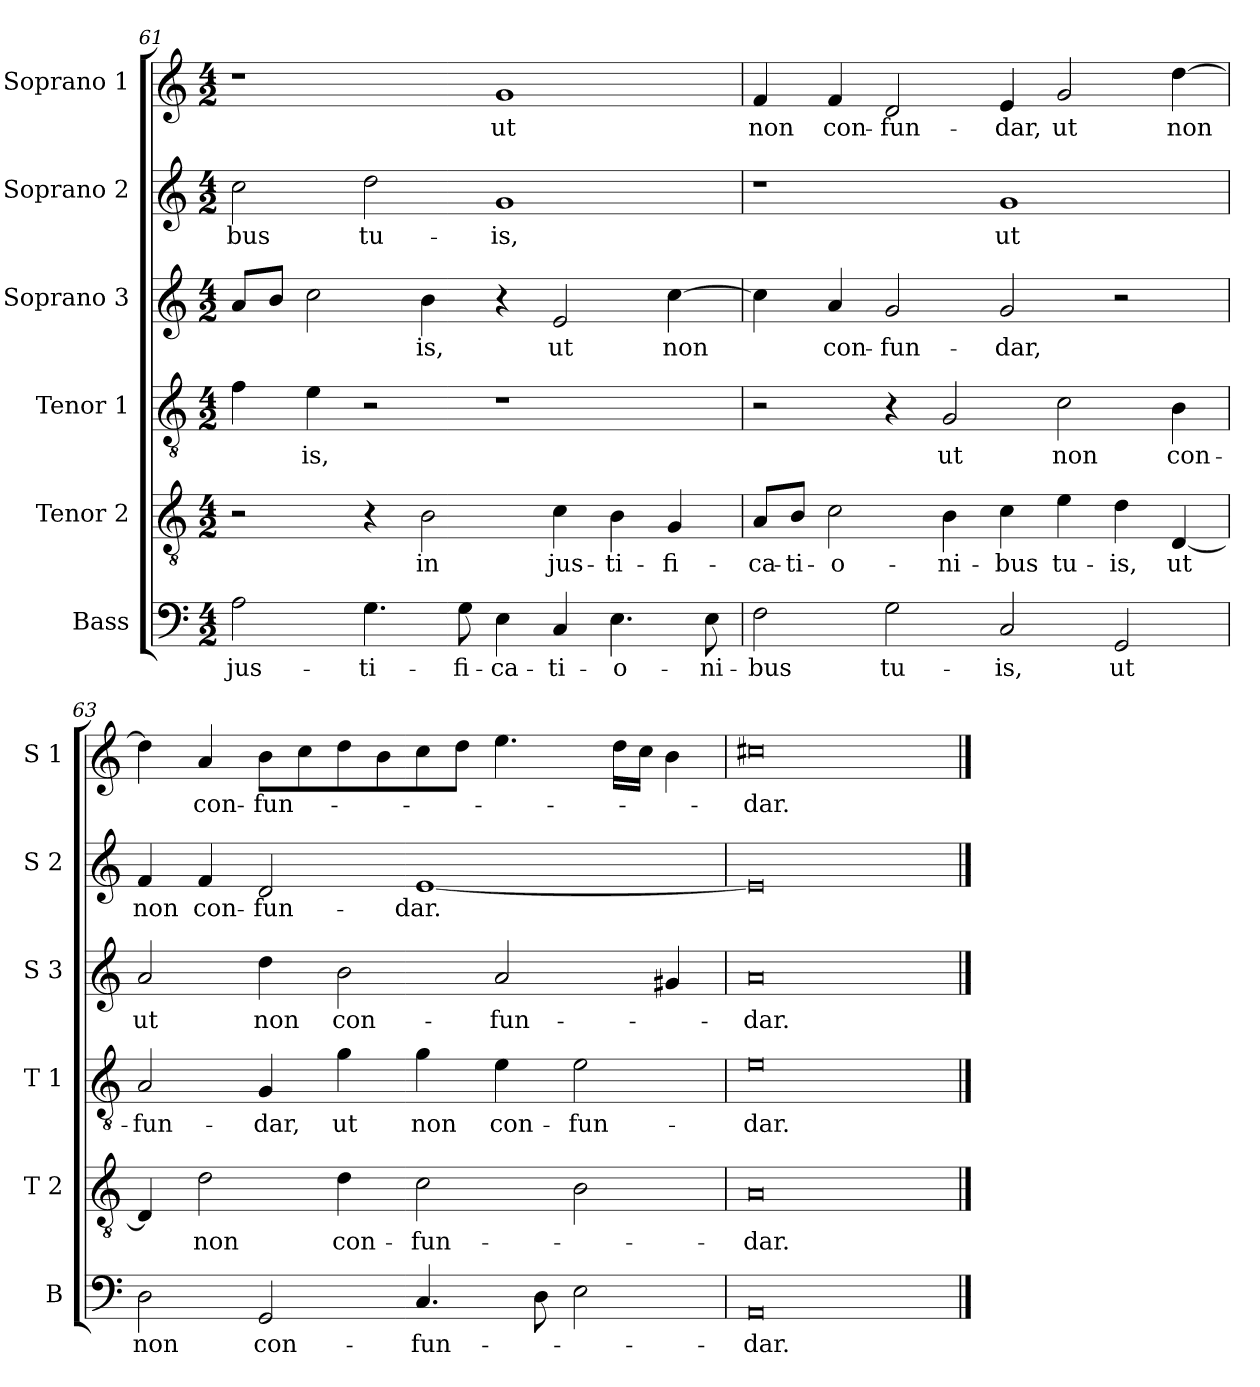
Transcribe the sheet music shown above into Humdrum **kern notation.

**kern	**text	**kern	**text	**kern	**text	**kern	**text	**kern	**text	**kern	**text
*part6	*part6	*part5	*part5	*part4	*part4	*part3	*part3	*part2	*part2	*part1	*part1
*staff6	*staff6	*staff5	*staff5	*staff4	*staff4	*staff3	*staff3	*staff2	*staff2	*staff1	*staff1
*I"Bass	*	*I"Tenor 2	*	*I"Tenor 1	*	*I"Soprano 3	*	*I"Soprano 2	*	*I"Soprano 1	*
*I'B	*	*I'T 2	*	*I'T 1	*	*I'S 3	*	*I'S 2	*	*I'S 1	*
*clefF4	*	*clefGv2	*	*clefGv2	*	*clefG2	*	*clefG2	*	*clefG2	*
*k[]	*	*k[]	*	*k[]	*	*k[]	*	*k[]	*	*k[]	*
*C:	*	*C:	*	*C:	*	*C:	*	*C:	*	*C:	*
*M4/2	*	*M4/2	*	*M4/2	*	*M4/2	*	*M4/2	*	*M4/2	*
=61	=61	=61	=61	=61	=61	=61	=61	=61	=61	=61	=61
!	!LO:LY:b	!	!	!	!	!	!	!	!LO:LY:b	!	!
2A\	jus-	2r	.	4f\	.	8a/L	.	2cc\	-bus	1r	.
.	.	.	.	.	.	8b/J	.	.	.	.	.
!	!	!	!	!	!LO:LY:b	!	!	!	!	!	!
.	.	.	.	4e\	-is,	2cc\	.	.	.	.	.
!	!LO:LY:b	!	!	!	!	!	!	!	!LO:LY:b	!	!
4.G\	-ti-	4r	.	2r	.	.	.	2dd\	tu-	.	.
!	!	!	!LO:LY:b	!	!	!	!LO:LY:b	!	!	!	!
.	.	2B\	in	.	.	4b\	-is,	.	.	.	.
!	!LO:LY:b	!	!	!	!	!	!	!	!	!	!
8G\	-fi-	.	.	.	.	.	.	.	.	.	.
!	!LO:LY:b	!	!	!	!	!	!	!	!LO:LY:b	!	!LO:LY:b
4E\	-ca-	.	.	1r	.	4r	.	1g	-is,	1g	ut
!	!LO:LY:b	!	!LO:LY:b	!	!	!	!LO:LY:b	!	!	!	!
4C/	-ti-	4c\	jus-	.	.	2e/	ut	.	.	.	.
!	!LO:LY:b	!	!LO:LY:b	!	!	!	!	!	!	!	!
4.E\	-o-	4B\	-ti-	.	.	.	.	.	.	.	.
!	!	!	!LO:LY:b	!	!	!	!LO:LY:b	!	!	!	!
.	.	4G/	-fi-	.	.	[4cc\	non	.	.	.	.
!	!LO:LY:b	!	!	!	!	!	!	!	!	!	!
8E\	-ni-	.	.	.	.	.	.	.	.	.	.
!!LO:LB:g=z
=62	=62	=62	=62	=62	=62	=62	=62	=62	=62	=62	=62
!	!LO:LY:b	!	!LO:LY:b	!	!	!	!	!	!	!	!LO:LY:b
2F\	-bus	8A/L	-ca-	2r	.	4cc\]	.	1r	.	4f/	non
!	!	!	!LO:LY:b	!	!	!	!	!	!	!	!
.	.	8B/J	-ti-	.	.	.	.	.	.	.	.
!	!	!	!LO:LY:b	!	!	!	!LO:LY:b	!	!	!	!LO:LY:b
.	.	2c\	-o-	.	.	4a/	con-	.	.	4f/	con-
!	!LO:LY:b	!	!	!	!	!	!LO:LY:b	!	!	!	!LO:LY:b
2G\	tu-	.	.	4r	.	2g/	-fun-	.	.	2d/	-fun-
!	!	!	!LO:LY:b	!	!LO:LY:b	!	!	!	!	!	!
.	.	4B\	-ni-	2G/	ut	.	.	.	.	.	.
!	!LO:LY:b	!	!LO:LY:b	!	!	!	!LO:LY:b	!	!LO:LY:b	!	!LO:LY:b
2C/	-is,	4c\	-bus	.	.	2g/	-dar,	1g	ut	4e/	-dar,
!	!	!	!LO:LY:b	!	!LO:LY:b	!	!	!	!	!	!LO:LY:b
.	.	4e\	tu-	2c\	non	.	.	.	.	2g/	ut
!	!LO:LY:b	!	!LO:LY:b	!	!	!	!	!	!	!	!
2GG/	ut	4d\	-is,	.	.	2r	.	.	.	.	.
!	!	!	!LO:LY:b	!	!LO:LY:b	!	!	!	!	!	!LO:LY:b
.	.	[4D/	ut	4B\	con-	.	.	.	.	[4dd\	non
=63	=63	=63	=63	=63	=63	=63	=63	=63	=63	=63	=63
!	!LO:LY:b	!	!	!	!LO:LY:b	!	!LO:LY:b	!	!LO:LY:b	!	!
2D\	non	4D/]	.	2A/	-fun-	2a/	ut	4f/	non	4dd\]	.
!	!	!	!LO:LY:b	!	!	!	!	!	!LO:LY:b	!	!LO:LY:b
.	.	2d\	non	.	.	.	.	4f/	con-	4a/	con-
!	!LO:LY:b	!	!	!	!LO:LY:b	!	!LO:LY:b	!	!LO:LY:b	!	!LO:LY:b
2GG/	con-	.	.	4G/	-dar,	4dd\	non	2d/	-fun-	8b\L	-fun-
.	.	.	.	.	.	.	.	.	.	8cc\	.
!	!	!	!LO:LY:b	!	!LO:LY:b	!	!LO:LY:b	!	!	!	!
.	.	4d\	con-	4g\	ut	2b\	con-	.	.	8dd\	.
.	.	.	.	.	.	.	.	.	.	8b\	.
!	!LO:LY:b	!	!LO:LY:b	!	!LO:LY:b	!	!	!	!LO:LY:b	!	!
4.C/	-fun-	2c\	-fun-	4g\	non	.	.	[1e	-dar.	8cc\	.
.	.	.	.	.	.	.	.	.	.	8dd\J	.
!	!	!	!	!	!LO:LY:b	!	!LO:LY:b	!	!	!	!
.	.	.	.	4e\	con-	2a/	-fun-	.	.	4.ee\	.
8D\	.	.	.	.	.	.	.	.	.	.	.
!	!	!	!	!	!LO:LY:b	!	!	!	!	!	!
2E\	.	2B\	.	2e\	-fun-	.	.	.	.	.	.
.	.	.	.	.	.	.	.	.	.	16dd\LL	.
.	.	.	.	.	.	.	.	.	.	16cc\JJ	.
.	.	.	.	.	.	4g#X/	.	.	.	4b\	.
=64	=64	=64	=64	=64	=64	=64	=64	=64	=64	=64	=64
!	!LO:LY:b	!	!LO:LY:b	!	!LO:LY:b	!	!LO:LY:b	!	!	!	!LO:LY:b
0AA	-dar.	0A	-dar.	0e	-dar.	0a	-dar.	0e]	.	0cc#X	-dar.
==	==	==	==	==	==	==	==	==	==	==	==
*-	*-	*-	*-	*-	*-	*-	*-	*-	*-	*-	*-
